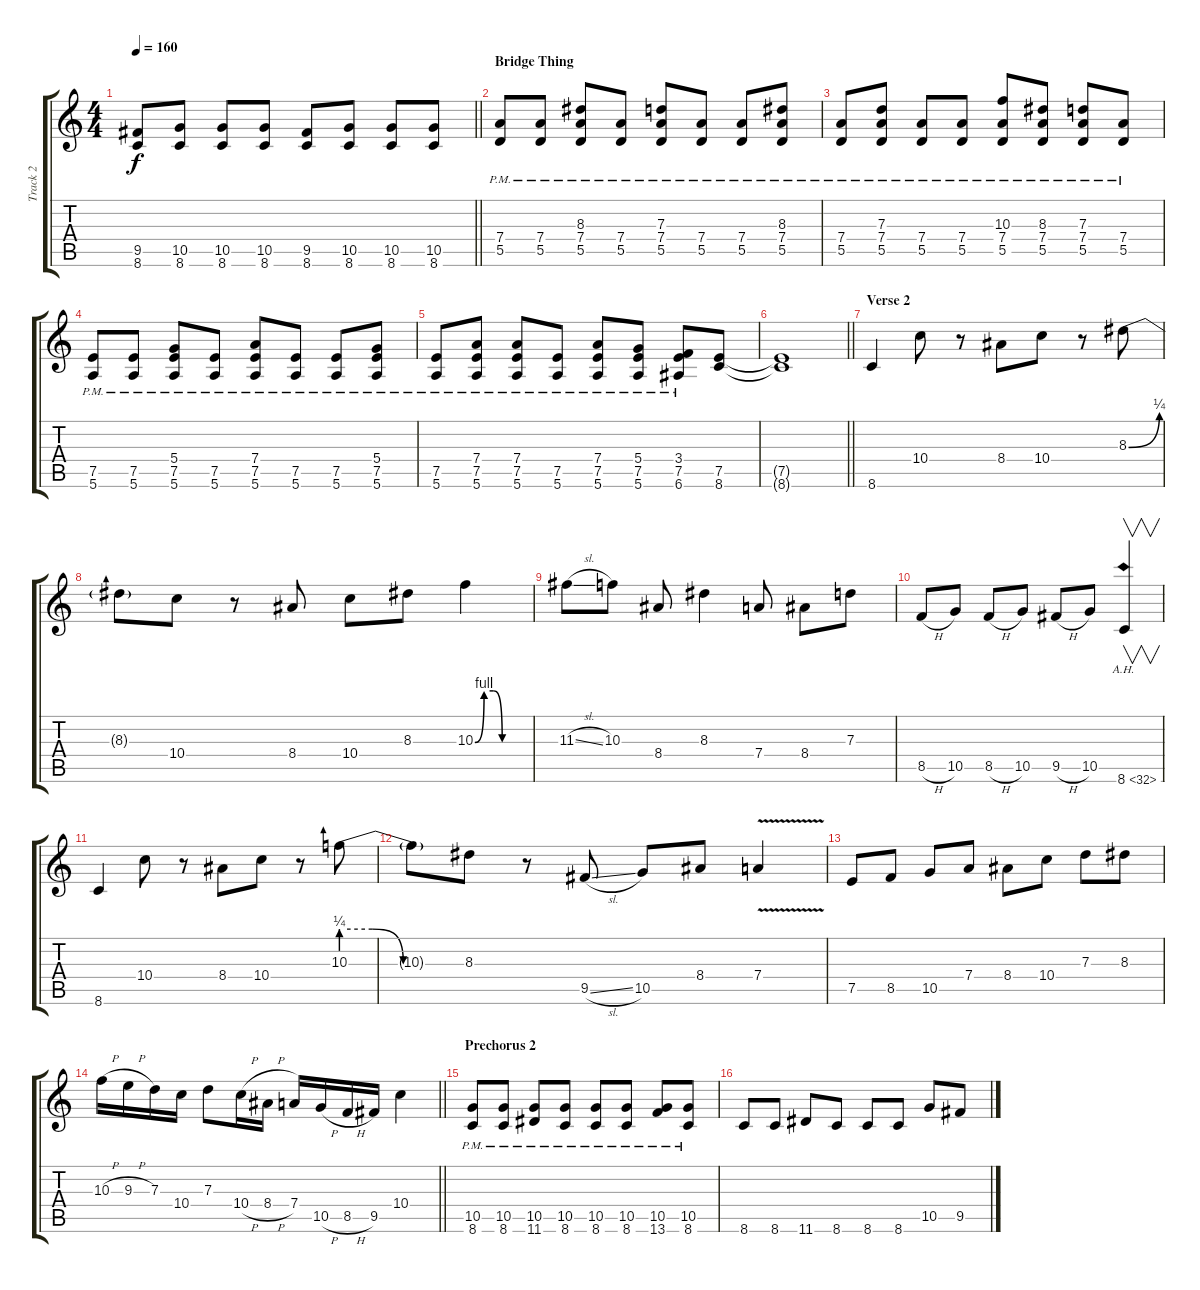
\track ("Track 2" "Track 2") {instrument distortionguitar}
\staff {score tabs}
\tuning (E4 B3 G3 D3 A2 E2) {hide}
\ts (4 4)
\tempo 160
\clef g2
\barLineRight lightlight
\ks c
(9.5 8.6).8{dy f} (10.5 8.6).8 (10.5 8.6).8 (10.5 8.6).8 (9.5 8.6).8 (10.5 8.6).8 (10.5 8.6).8 (10.5 8.6).8 |
\section ("" "Bridge Thing")
(7.4{pm} 5.5{pm}).8 (7.4{pm} 5.5{pm}).8 (8.3 7.4{pm} 5.5{pm}).8 (7.4{pm} 5.5{pm}).8 (7.3 7.4{pm} 5.5{pm}).8 (7.4{pm} 5.5{pm}).8 (7.4{pm} 5.5{pm}).8 (8.3 7.4{pm} 5.5{pm}).8 |
(7.4{pm} 5.5{pm}).8 (7.3 7.4{pm} 5.5{pm}).8 (7.4{pm} 5.5{pm}).8 (7.4{pm} 5.5{pm}).8 (10.3 7.4{pm} 5.5{pm}).8 (8.3 7.4{pm} 5.5{pm}).8 (7.3 7.4{pm} 5.5{pm}).8 (7.4{pm} 5.5{pm}).8 |
(7.5{pm} 5.6{pm}).8 (7.5{pm} 5.6{pm}).8 (5.4 7.5{pm} 5.6{pm}).8 (7.5{pm} 5.6{pm}).8 (7.4 7.5{pm} 5.6{pm}).8 (7.5{pm} 5.6{pm}).8 (7.5{pm} 5.6{pm}).8 (5.4 7.5{pm} 5.6{pm}).8 |
(7.5{pm} 5.6{pm}).8 (7.4 7.5{pm} 5.6{pm}).8 (7.4 7.5{pm} 5.6{pm}).8 (7.5{pm} 5.6{pm}).8 (7.4 7.5{pm} 5.6{pm}).8 (5.4 7.5{pm} 5.6{pm}).8 (3.4 7.5{pm} 6.6{pm}).8 (7.5 8.6).8 |
\barLineRight lightlight
(7.5{t} 8.6{t}).1 |
\section ("" "Verse 2")
8.6.4{instrument distortionguitar} 10.4.8 r.8 8.4.8 10.4.8 r.8 8.3{be (bend 0 0 60 1)}.8 |
8.3{t}.8 10.4.8 r.8 8.4.8 10.4.8 8.3.8 10.3{be (custom 0 0 10 4 20 4 30 0 60 0)}.4 |
11.3{sl}.8 10.3.8 8.4.8 8.3.4 7.4.8 8.4.8 7.3.8 |
8.5{h}.8 10.5.8 8.5{h}.8 10.5.8 9.5{h}.8 10.5.8 8.6{ah 24}.4{v} |
8.6.4 10.4.8 r.8 8.4.8 10.4.8 r.8 10.3{be (custom 0 1 15 1 30 0 60 0)}.8 |
10.3{t}.8 8.3.8 r.8 9.5{sl}.8 10.5.8 8.4.8 7.4{v}.4 |
7.5.8 8.5.8 10.5.8 7.4.8 8.4.8 10.4.8 7.3.8 8.3.8 |
\barLineRight lightlight
10.3{h}.16 9.3{h}.16 7.3.16 10.4.16 7.3.8 10.4{h}.16 8.4{h}.16 7.4.16 10.5{h}.16 8.5{h}.16 9.5.16 10.4.4 |
\section ("" "Prechorus 2")
(10.5{pm} 8.6{pm}).8{instrument distortionguitar} (10.5{pm} 8.6{pm}).8 (10.5{pm} 11.6{pm}).8 (10.5{pm} 8.6{pm}).8 (10.5{pm} 8.6{pm}).8 (10.5{pm} 8.6{pm}).8 (10.5{pm} 13.6{pm}).8 (10.5{pm} 8.6{pm}).8 |
8.6.8 8.6.8 11.6.8 8.6.8 8.6.8 8.6.8 10.5.8 9.5.8
